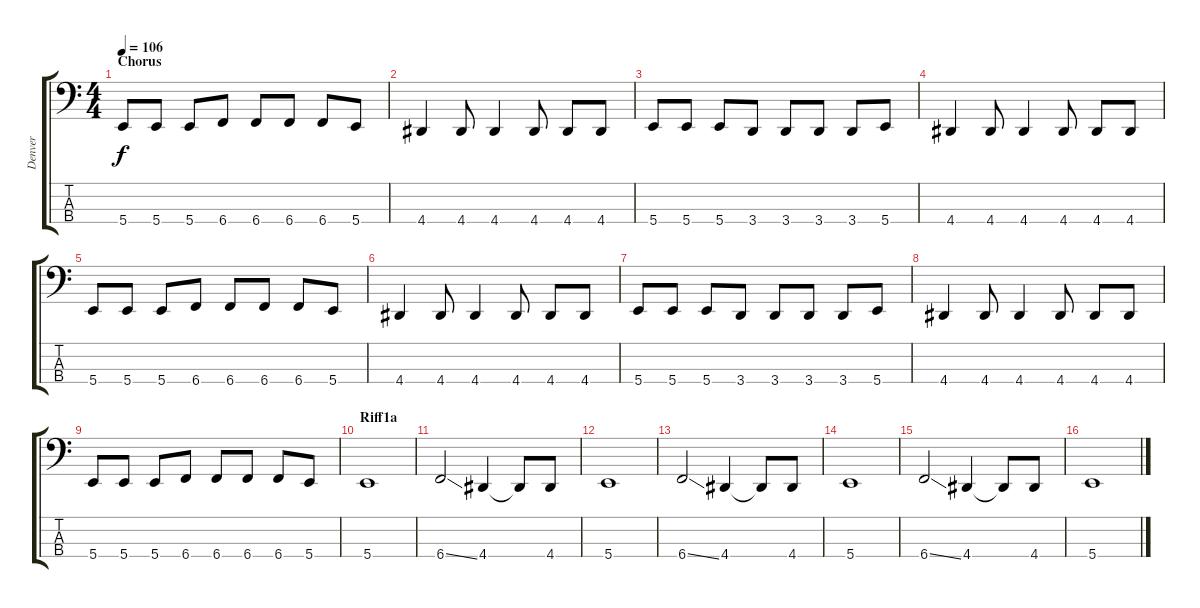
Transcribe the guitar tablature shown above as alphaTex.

\track ("Denver" "Denver") {instrument electricbasspick}
\staff {score tabs}
\tuning (E2 B1 Gb1 B0) {hide}
\ts (4 4)
\section ("" "Chorus")
\tempo 106
\clef f4
\ks c
5.4.8{dy f} 5.4.8 5.4.8 6.4.8 6.4.8 6.4.8 6.4.8 5.4.8 |
4.4.4 4.4.8 4.4.4 4.4.8 4.4.8 4.4.8 |
5.4.8 5.4.8 5.4.8 3.4.8 3.4.8 3.4.8 3.4.8 5.4.8 |
4.4.4 4.4.8 4.4.4 4.4.8 4.4.8 4.4.8 |
5.4.8 5.4.8 5.4.8 6.4.8 6.4.8 6.4.8 6.4.8 5.4.8 |
4.4.4 4.4.8 4.4.4 4.4.8 4.4.8 4.4.8 |
5.4.8 5.4.8 5.4.8 3.4.8 3.4.8 3.4.8 3.4.8 5.4.8 |
4.4.4 4.4.8 4.4.4 4.4.8 4.4.8 4.4.8 |
5.4.8 5.4.8 5.4.8 6.4.8 6.4.8 6.4.8 6.4.8 5.4.8 |
\section ("" "Riff1a")
5.4.1 |
6.4{ss}.2 4.4.4 4.4{t}.8 4.4.8 |
5.4.1 |
6.4{ss}.2 4.4.4 4.4{t}.8 4.4.8 |
5.4.1 |
6.4{ss}.2 4.4.4 4.4{t}.8 4.4.8 |
5.4.1
